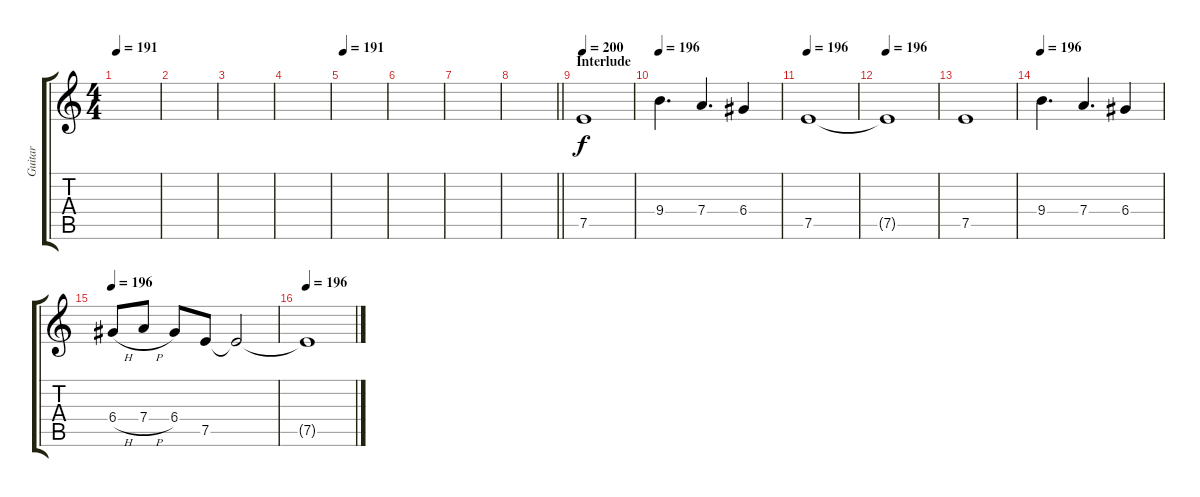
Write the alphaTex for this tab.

\track ("Guitar" "Guitar") {instrument distortionguitar}
\staff {score tabs}
\tuning (E4 B3 G3 D3 A2 E2) {hide}
\ts (4 4)
\tempo 191
\clef g2
\ks c
|
|
|
|
\tempo 191
|
|
|
\barLineRight lightlight
|
\section ("" "Interlude")
\tempo 200
7.5.1{volume 12} |
\tempo 196
9.4.4{d} 7.4.4{d} 6.4.4 |
\tempo 196
7.5.1 |
\tempo 196
7.5{t}.1 |
7.5.1 |
\tempo 196
9.4.4{d} 7.4.4{d} 6.4.4 |
\tempo 196
6.4{h}.8 7.4{h}.8 6.4.8 7.5.8 7.5{t}.2 |
\tempo 196
7.5{t}.1
